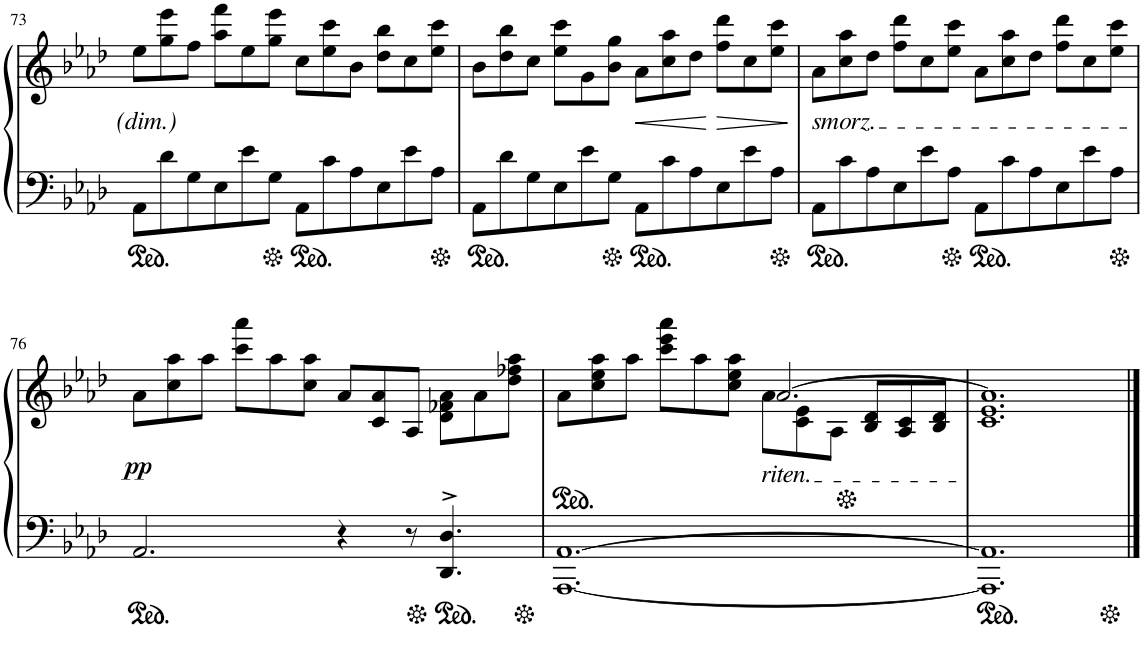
**kern	**kern	**dynam
*part1	*part1	*part1
*staff2	*staff1	*staff1/2
*I"피아노	*	*
!!LO:PB:g=z
*clefF4	*clefG2	*
*k[b-e-a-d-]	*k[b-e-a-d-]	*
*M12/8	*M12/8	*
=73	=73	=73
8AA-\L	8ee-\L	.
8d-\	8gg\ 8eee-\	.
8G\	8ff\J	.
8E-\	8aa-\ 8fff\L	.
8e-\	8ee-\	.
8G\J	8gg\ 8eee-\J	.
8AA-\L	8cc\L	.
8c\	8ee-\ 8ccc\	.
8A-\	8b-\J	.
8E-\	8dd-\ 8bb-\L	.
8e-\	8cc\	.
8A-\J	8ee-\ 8ccc\J	.
=74	=74	=74
8AA-\L	8b-\L	.
8d-\	8dd-\ 8bb-\	.
8G\	8cc\J	.
8E-\	8ee-\ 8ccc\L	.
8e-\	8g\	.
8G\J	8b-\ 8gg\J	.
!	!	!LO:HP:b
8AA-\L	8a-\L	<
8c\	8cc\ 8aa-\	.
8A-\	8dd-\J	.
!	!	!LO:HP:n=1:b
8E-\	8ff\ 8ddd-\L	[ >
8e-\	8cc\	.
8A-\J	8ee-\ 8ccc\J	.
.	.	]
=75	=75	=75
!	!LO:TX:b:i:t=smorz.	!
8AA-\L	8a-\L	.
8c\	8cc\ 8aa-\	.
8A-\	8dd-\J	.
8E-\	8ff\ 8ddd-\L	.
8e-\	8cc\	.
8A-\J	8ee-\ 8ccc\J	.
8AA-\L	8a-\L	.
8c\	8cc\ 8aa-\	.
8A-\	8dd-\J	.
8E-\	8ff\ 8ddd-\L	.
8e-\	8cc\	.
8A-\J	8ee-\ 8ccc\J	.
!!LO:LB:g=z
=76	=76	=76
!	!	!LO:DY:b
2.AA-/	8a-\L	pp
.	8cc\ 8aa-\	.
.	8aa-\J	.
.	8ccc\ 8aaa-\L	.
.	8aa-\	.
.	8cc\ 8aa-\J	.
4r	8a-/L	.
.	8c/ 8a-/	.
8r	8A-/J	.
4.DD-/^> 4.D-/^>	8d-\ 8f-X\ 8a-\L	.
.	8a-\	.
.	8dd-\ 8ff-X\ 8aa-\J	.
=77	=77	=77
*	*ped	*
*	*^	*
[1.AAA- [1.AA-	8a-\L	2.ryy	.
.	8cc\ 8ee-\ 8aa-\	.	.
.	8aa-\J	.	.
.	8ccc\ 8eee-\ 8aaa-\L	.	.
.	8aa-\	.	.
.	8cc\ 8ee-\ 8aa-\J	.	.
!	!LO:TX:b:i:t=riten.	!	!
.	8a-\L	[2.a-/	.
.	8c\ 8e-\	.	.
.	8A-\J	.	.
*	*Xped	*	*
.	8B-/ 8d-/L	.	.
.	8A-/ 8c/	.	.
.	8B-/ 8d-/J	.	.
=78	=78	=78	=78
1.AAA-] 1.AA-]	1.c 1.e-	1.a-]	.
*	*v	*v	*
==	==	==
*-	*-	*-
